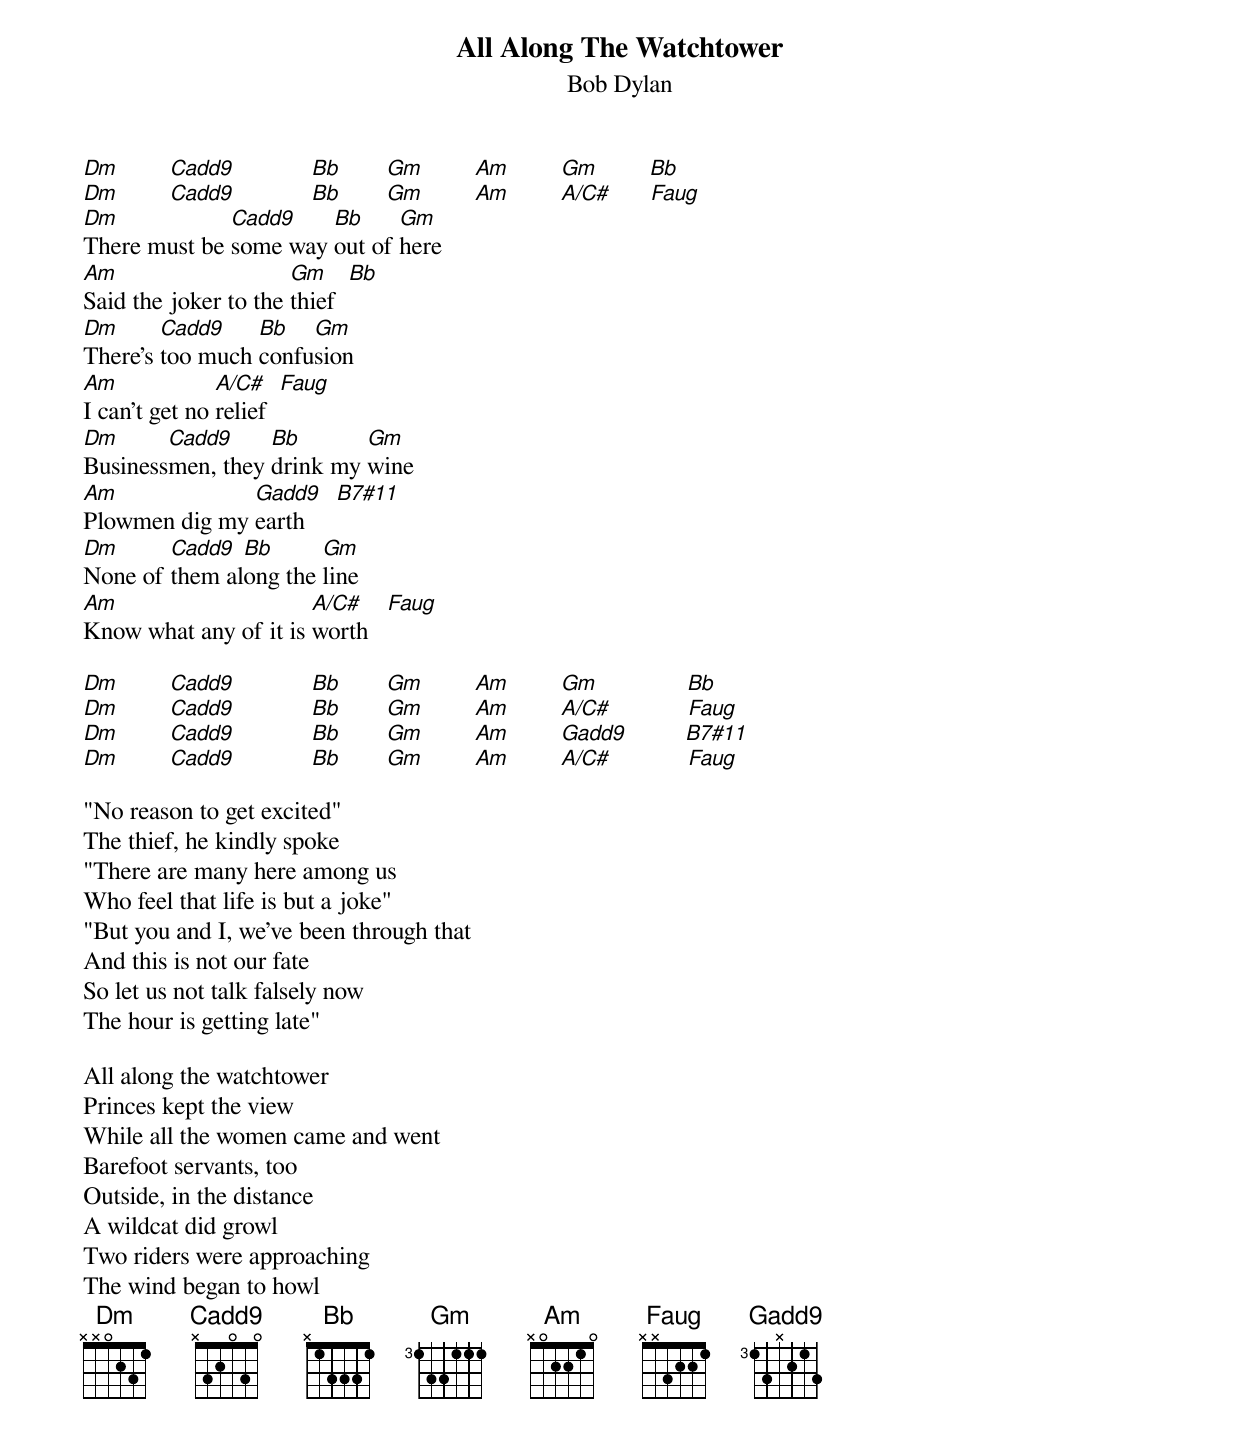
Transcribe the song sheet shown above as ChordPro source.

{t:All Along The Watchtower}
{st:Bob Dylan}
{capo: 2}

[Dm]        [Cadd9]            [Bb]       [Gm]        [Am]        [Gm]        [Bb]
[Dm]        [Cadd9]            [Bb]       [Gm]        [Am]        [A/C#]      [Faug]
[Dm]There must be [Cadd9]some way [Bb]out of [Gm]here
[Am]Said the joker to the [Gm]thief  [Bb]
[Dm]There's [Cadd9]too much [Bb]confu[Gm]sion
[Am]I can't get no [A/C#]relief  [Faug]
[Dm]Business[Cadd9]men, they [Bb]drink my [Gm]wine
[Am]Plowmen dig my [Gadd9]earth     [B7#11]
[Dm]None of [Cadd9]them al[Bb]ong the [Gm]line
[Am]Know what any of it is [A/C#]worth   [Faug]

[Dm]        [Cadd9]            [Bb]       [Gm]        [Am]        [Gm]              [Bb]
[Dm]        [Cadd9]            [Bb]       [Gm]        [Am]        [A/C#]            [Faug]
[Dm]        [Cadd9]            [Bb]       [Gm]        [Am]        [Gadd9]         [B7#11]
[Dm]        [Cadd9]            [Bb]       [Gm]        [Am]        [A/C#]            [Faug]

"No reason to get excited"
The thief, he kindly spoke
"There are many here among us
Who feel that life is but a joke"
"But you and I, we've been through that
And this is not our fate
So let us not talk falsely now
The hour is getting late"

All along the watchtower
Princes kept the view
While all the women came and went
Barefoot servants, too
Outside, in the distance
A wildcat did growl
Two riders were approaching
The wind began to howl
